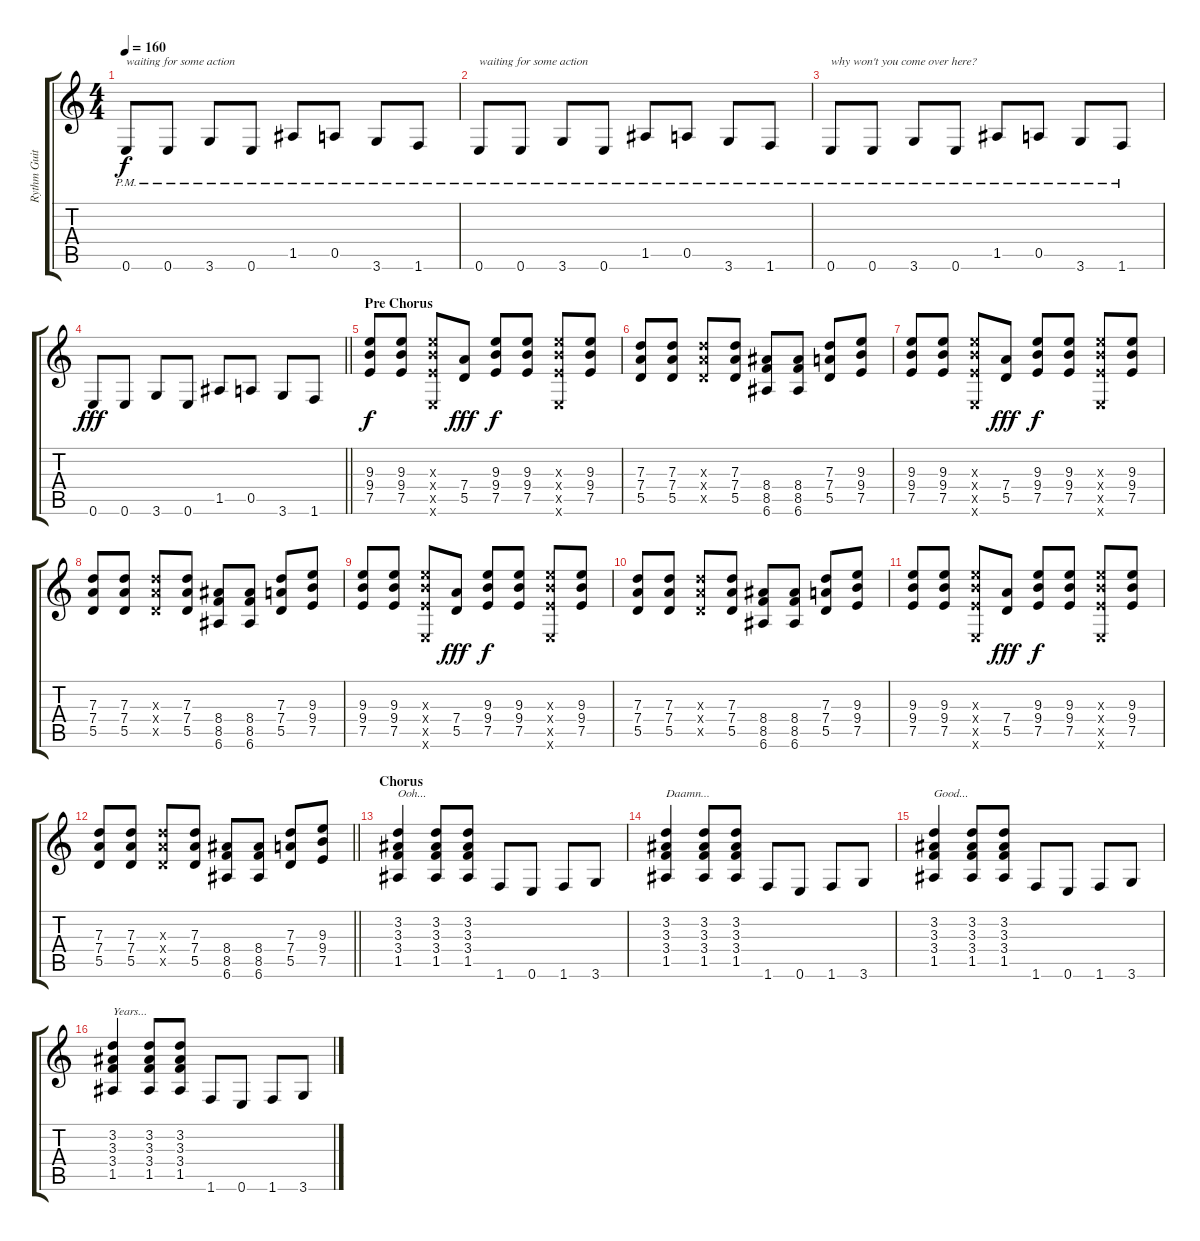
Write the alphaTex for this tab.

\track ("Rythm Guitar (Albert Hammond Jr.)" "Rythm Guit") {instrument distortionguitar}
\staff {score tabs}
\tuning (E4 B3 G3 D3 A2 E2) {hide}
\ts (4 4)
\tempo 160
\clef g2
\ks c
0.6{pm}.8{txt "waiting for some action" dy f} 0.6{pm}.8 3.6{pm}.8 0.6{pm}.8 1.5{pm}.8 0.5{pm}.8 3.6{pm}.8 1.6{pm}.8 |
0.6{pm}.8{txt "waiting for some action"} 0.6{pm}.8 3.6{pm}.8 0.6{pm}.8 1.5{pm}.8 0.5{pm}.8 3.6{pm}.8 1.6{pm}.8 |
0.6{pm}.8{txt "why won't you come over here?"} 0.6{pm}.8 3.6{pm}.8 0.6{pm}.8 1.5{pm}.8 0.5{pm}.8 3.6{pm}.8 1.6{pm}.8 |
\barLineRight lightlight
0.6.8{dy fff} 0.6.8 3.6.8 0.6.8 1.5.8 0.5.8 3.6.8 1.6.8 |
\section ("" "Pre Chorus")
(9.3 9.4 7.5).8{dy f} (9.3 9.4 7.5).8 (9.3{x} 9.4{x} 7.5{x} 0.6{x}).8 (7.4 5.5).8{dy fff} (9.3 9.4 7.5).8{dy f} (9.3 9.4 7.5).8 (9.3{x} 9.4{x} 7.5{x} 0.6{x}).8 (9.3 9.4 7.5).8 |
(7.3 7.4 5.5).8 (7.3 7.4 5.5).8 (7.3{x} 7.4{x} 5.5{x}).8 (7.3 7.4 5.5).8 (8.4 8.5 6.6).8 (8.4 8.5 6.6).8 (7.3 7.4 5.5).8 (9.3 9.4 7.5).8 |
(9.3 9.4 7.5).8 (9.3 9.4 7.5).8 (9.3{x} 9.4{x} 7.5{x} 0.6{x}).8 (7.4 5.5).8{dy fff} (9.3 9.4 7.5).8{dy f} (9.3 9.4 7.5).8 (9.3{x} 9.4{x} 7.5{x} 0.6{x}).8 (9.3 9.4 7.5).8 |
(7.3 7.4 5.5).8 (7.3 7.4 5.5).8 (7.3{x} 7.4{x} 5.5{x}).8 (7.3 7.4 5.5).8 (8.4 8.5 6.6).8 (8.4 8.5 6.6).8 (7.3 7.4 5.5).8 (9.3 9.4 7.5).8 |
(9.3 9.4 7.5).8 (9.3 9.4 7.5).8 (9.3{x} 9.4{x} 7.5{x} 0.6{x}).8 (7.4 5.5).8{dy fff} (9.3 9.4 7.5).8{dy f} (9.3 9.4 7.5).8 (9.3{x} 9.4{x} 7.5{x} 0.6{x}).8 (9.3 9.4 7.5).8 |
(7.3 7.4 5.5).8 (7.3 7.4 5.5).8 (7.3{x} 7.4{x} 5.5{x}).8 (7.3 7.4 5.5).8 (8.4 8.5 6.6).8 (8.4 8.5 6.6).8 (7.3 7.4 5.5).8 (9.3 9.4 7.5).8 |
(9.3 9.4 7.5).8 (9.3 9.4 7.5).8 (9.3{x} 9.4{x} 7.5{x} 0.6{x}).8 (7.4 5.5).8{dy fff} (9.3 9.4 7.5).8{dy f} (9.3 9.4 7.5).8 (9.3{x} 9.4{x} 7.5{x} 0.6{x}).8 (9.3 9.4 7.5).8 |
\barLineRight lightlight
(7.3 7.4 5.5).8 (7.3 7.4 5.5).8 (7.3{x} 7.4{x} 5.5{x}).8 (7.3 7.4 5.5).8 (8.4 8.5 6.6).8 (8.4 8.5 6.6).8 (7.3 7.4 5.5).8 (9.3 9.4 7.5).8 |
\section ("" "Chorus")
(3.2 3.3 3.4 1.5).4{txt "Ooh..."} (3.2 3.3 3.4 1.5).8 (3.2 3.3 3.4 1.5).8 1.6.8 0.6.8 1.6.8 3.6.8 |
(3.2 3.3 3.4 1.5).4{txt "Daamn..."} (3.2 3.3 3.4 1.5).8 (3.2 3.3 3.4 1.5).8 1.6.8 0.6.8 1.6.8 3.6.8 |
(3.2 3.3 3.4 1.5).4{txt "Good..."} (3.2 3.3 3.4 1.5).8 (3.2 3.3 3.4 1.5).8 1.6.8 0.6.8 1.6.8 3.6.8 |
(3.2 3.3 3.4 1.5).4{txt "Years..."} (3.2 3.3 3.4 1.5).8 (3.2 3.3 3.4 1.5).8 1.6.8 0.6.8 1.6.8 3.6.8
